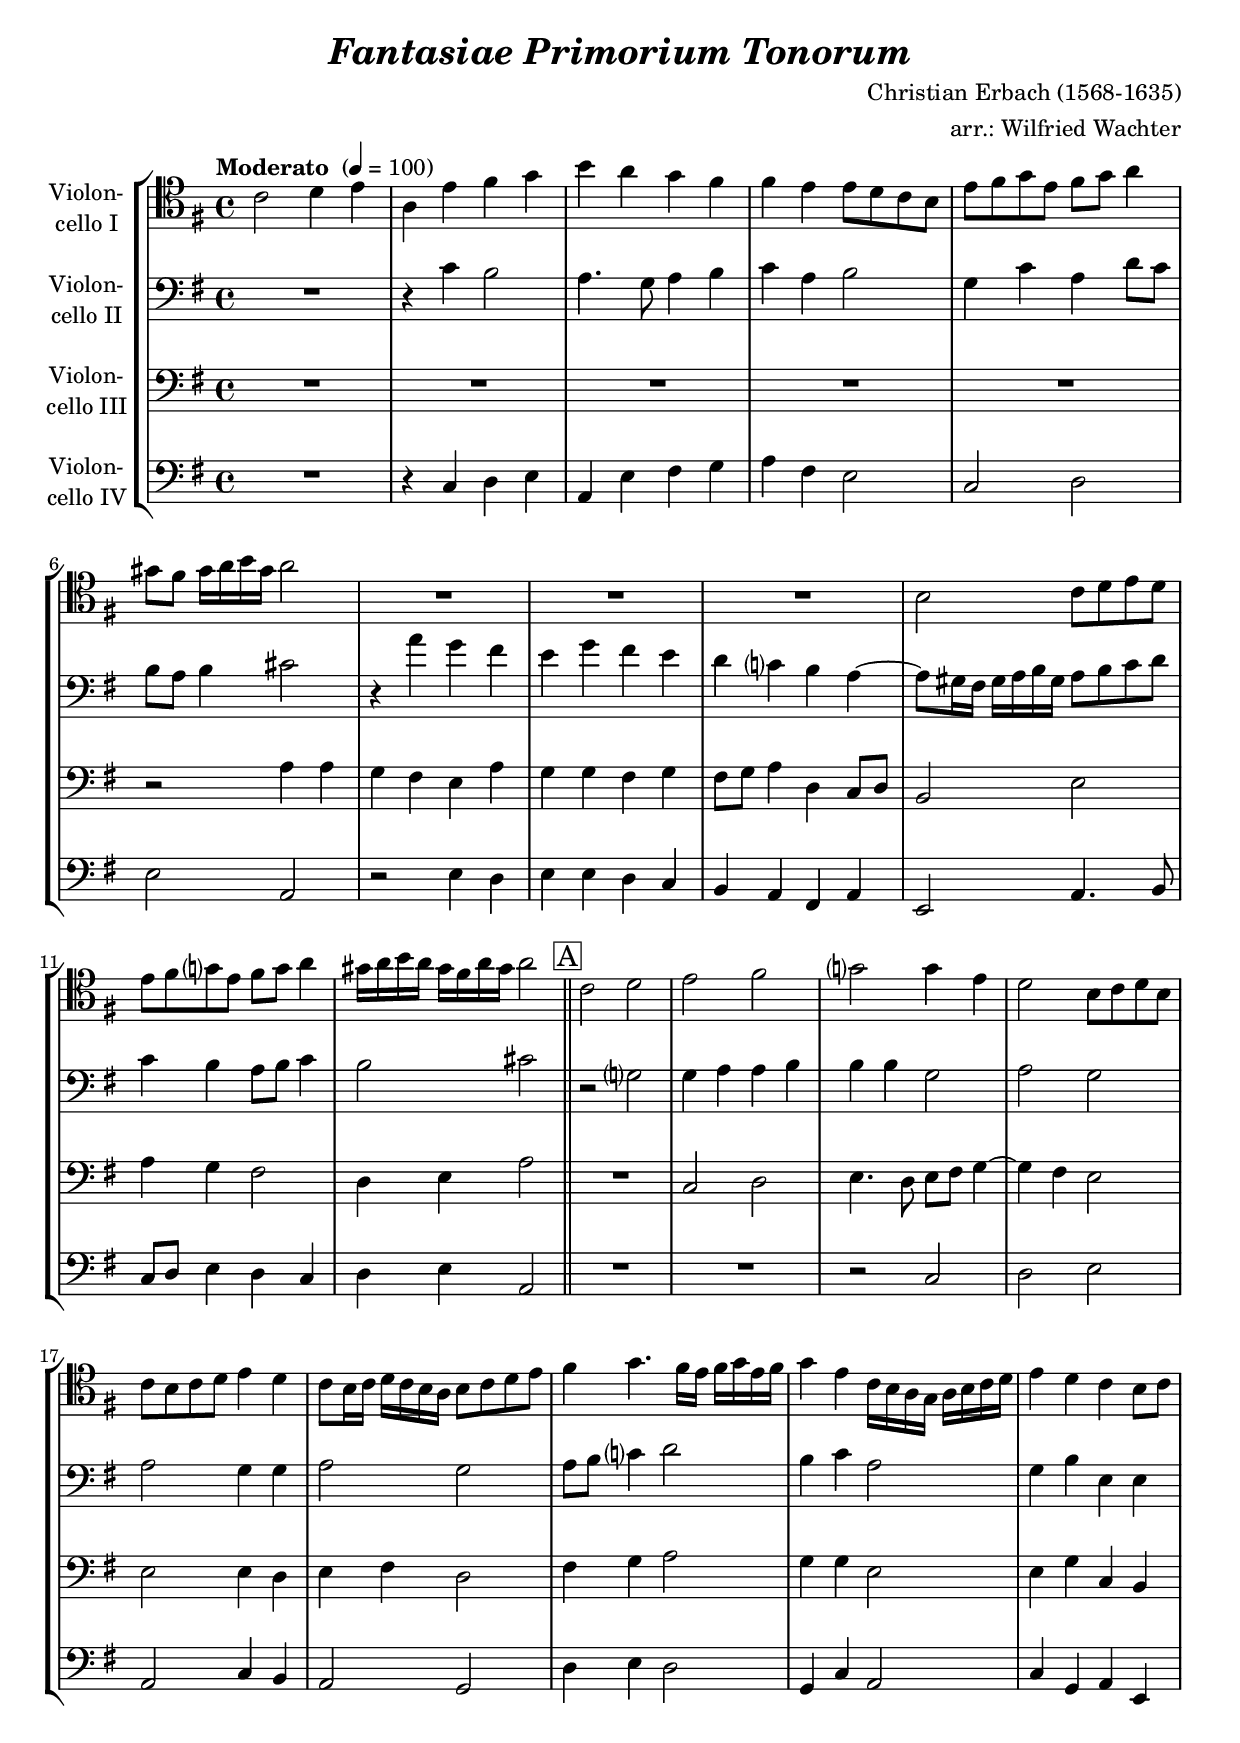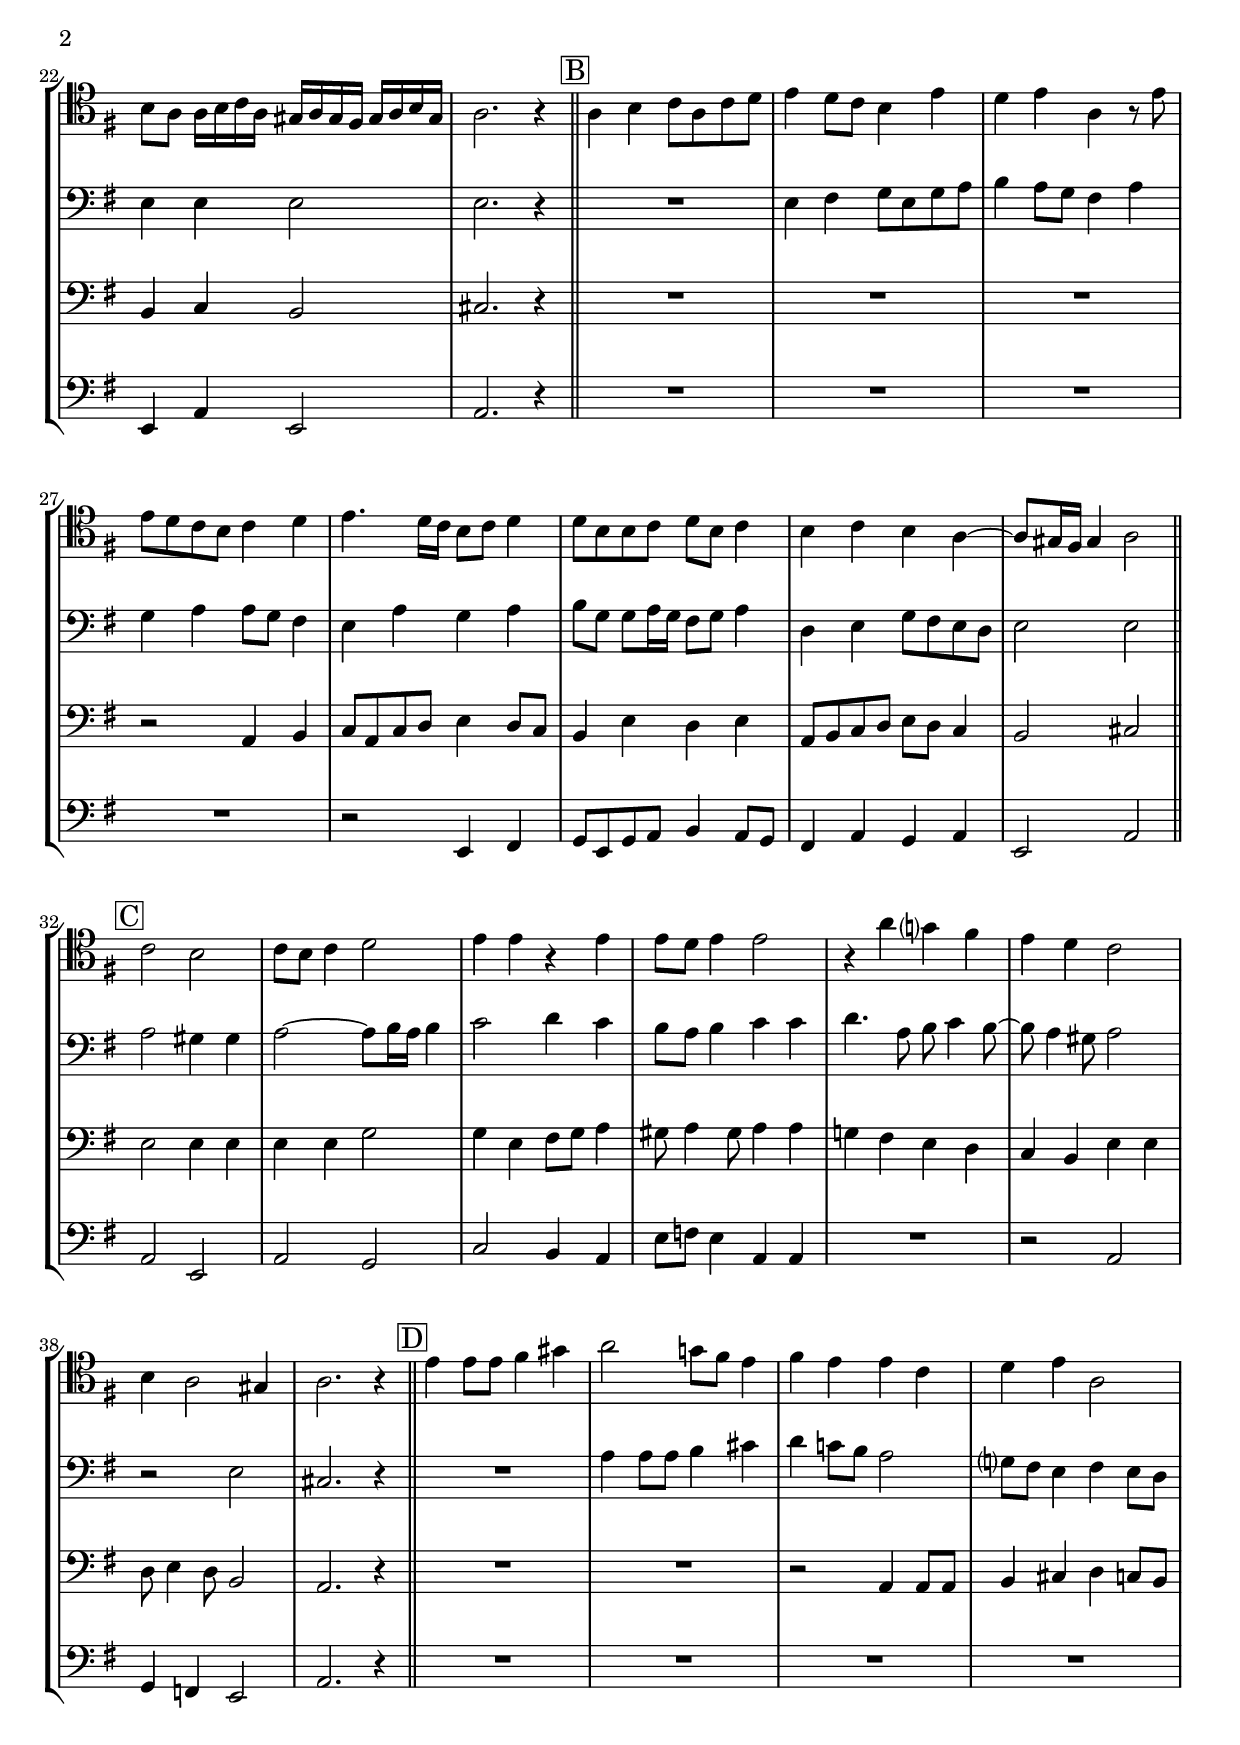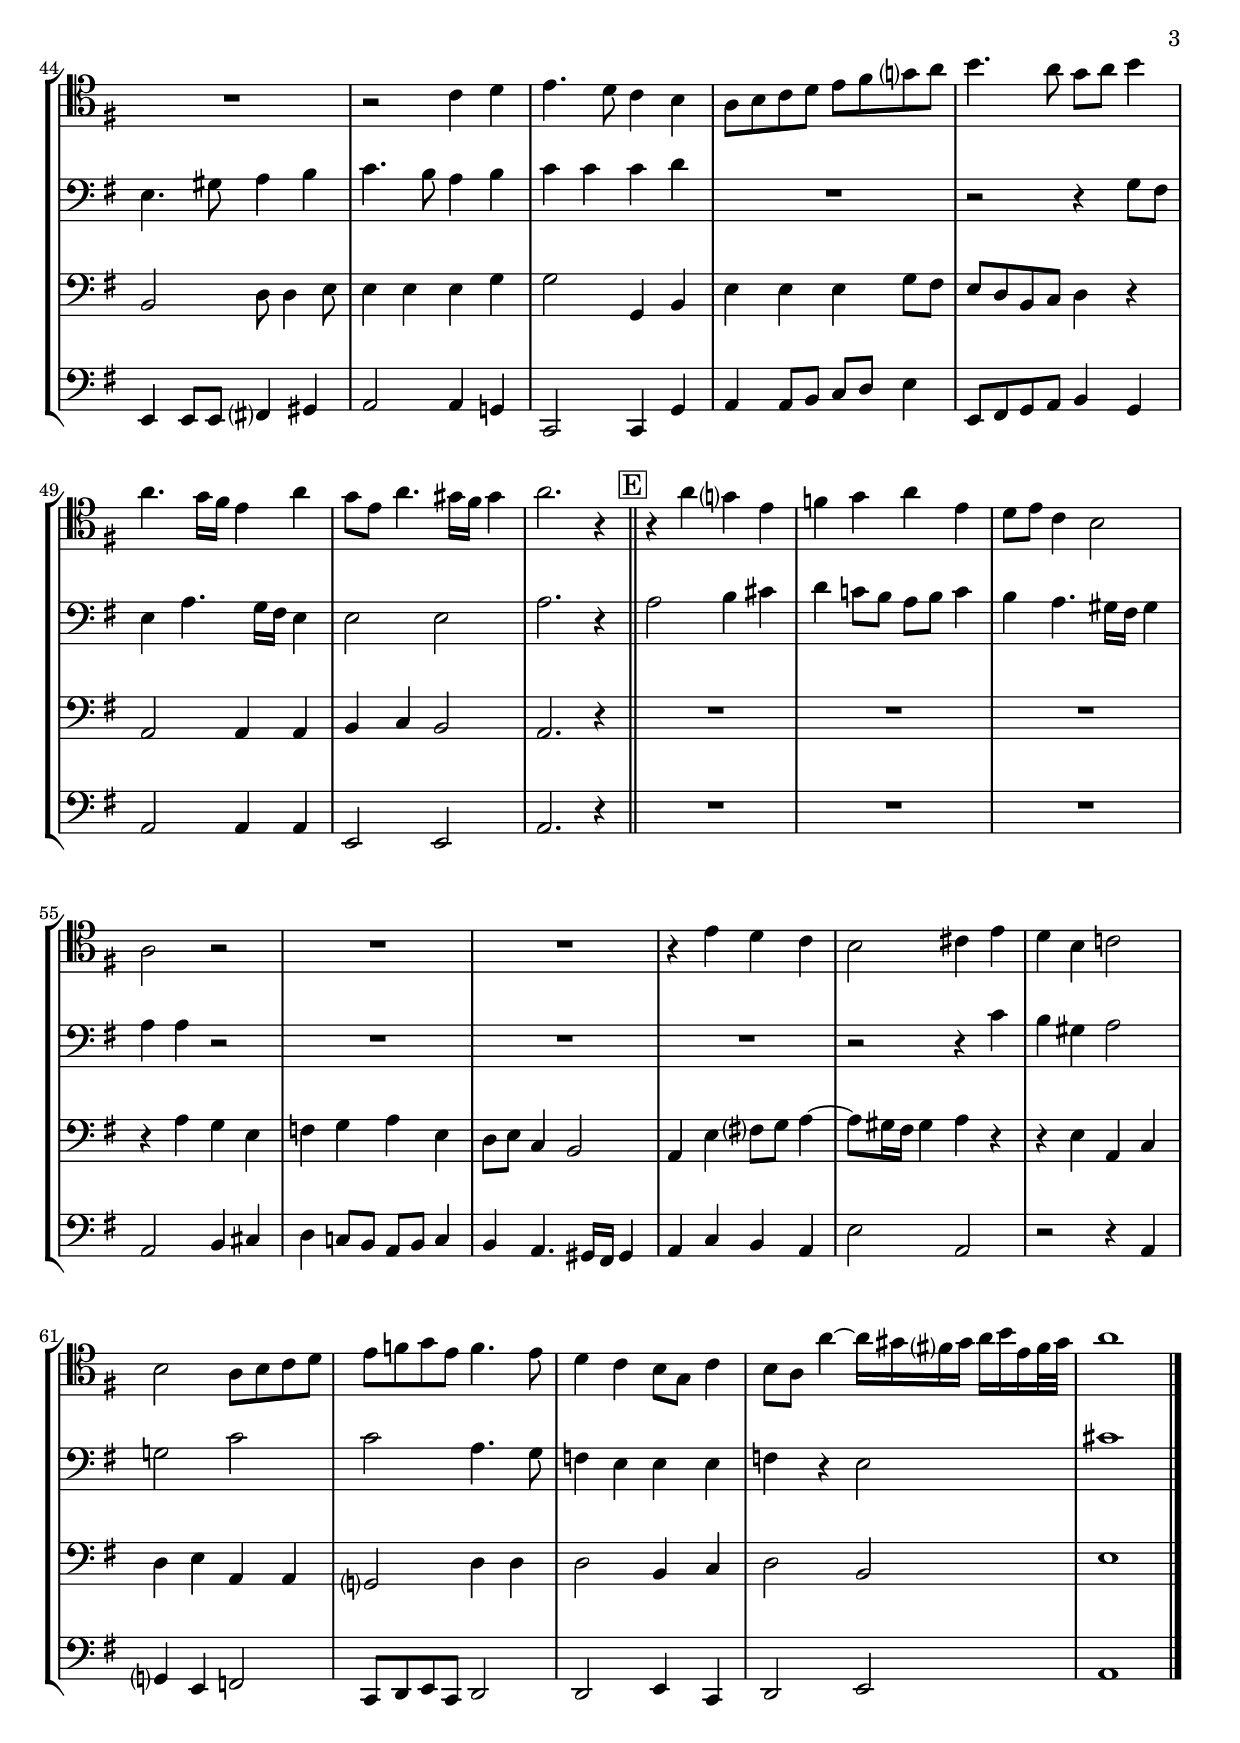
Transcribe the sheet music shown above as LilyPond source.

\version "2.18.2"
\include "deutsch.ly"
  
#(set-global-staff-size 20)

\header {
  title     = \markup \bold \italic "Fantasiae Primorium Tonorum"
  composer  = "Christian Erbach (1568-1635)"
  arranger  = "arr.: Wilfried Wachter"
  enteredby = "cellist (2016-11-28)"
%  piece     = ""
}

voiceconsts = {
  \key g \major
  \time 4/4
  \clef "bass"
% \numericTimeSignature
  \compressFullBarRests
  \tempo "Moderato " 4=100
}

%minstr = "harpsichord"
mist = "string ensemble 1"
%minstr = "accordion"
miba = "bassoon"
milo = "drawbar organ"

boxa = { \bar "||" \mark \markup \box "A" }
boxb = { \bar "||" \mark \markup \box "B" }
boxc = { \bar "||" \mark \markup \box "C" }
boxd = { \bar "||" \mark \markup \box "D" }
boxe = { \bar "||" \mark \markup \box "E" }

va = \relative c' {
  \voiceconsts
  \clef "tenor"

  c2 d4 e
  a, e' fis g
  h a g fis
  fis e e8 d c h
  e fis g e fis g a4
  gis8 fis gis16 a h gis a2
  R1*3

  h,2 c8 d e d
  e fis g? e fis g a4
  gis16 a h a gis fis a gis a2 \boxa
  c, d
  e fis
  g? g4 e
  d2 h8 c d h

  c h c d e4 d
  c8 h16 c d c h a h8 c d e
  fis4 g4. fis16 e fis g e fis
  g4 e c16 h a g a h c d
  e4 d c h8 c

  h a a16 h c a gis a gis fis gis a h gis
  a2. r4 \boxb
  a4 h c8 a c d
  e4 d8 c h4 e
  d e a, r8 e'
  e d c h c4 d

  e4. d16 c h8 c d4
  d8 h h c d h c4
  h c h a~
  a8 gis16 fis gis4 a2 \boxc
  c h
  c8 h c4 d2
  e4 e r e
  e8 d e4 e2

  r4 a g? fis
  e d c2
  h4 a2 gis4
  a2. r4 \boxd
  e' e8 e fis4 gis
  a2 g!8 fis  e4
  fis e e c
  d e a,2
  R1

  r2 c4 d
  e4. d8 c4 h
  a8 h c d e fis g? a
  h4. a8 g a h4
  a4. g16 fis e4 a
  g8 e a4. gis16 fis gis4
  a2. r4 \boxe

  r a g? e
  f g a e
  d8 e c4 h2
  a r
  R1*2
  r4 e' d c
  h2 cis4 e
  d h c!2
  h a8 h c d

  e f g e f4. e8
  d4 c h8 g c4
  h8 a a'4~ a16 gis fis? gis a h e, fis32 gis
  a1 \bar "|."
}

vb = \relative c' {
  \voiceconsts

  R1
  r4 c h2
  a4. g8 a4 h
  c a h2
  g4 c a d8 c
  h a h4 cis2
  r4 a' g fis
  e g fis e
  d c? h a~

  a8 gis16 fis gis a h gis a8 h c d
  c4 h a8 h c4
  h2 cis \boxa
  r g?
  g4 a a h
  h h g2
  a g
  a g4 g
  a2 g

  a8 h c?4 d2
  h4 c a2
  g4 h e, e
  e e e2
  e2. r4 \boxb
  R1
  e4 fis g8 e g a
  h4 a8 g fis4 a
  g a a8 g fis4

  e a g a
  h8 g g a16 g fis8 g a4
  d, e g8 fis e d
  e2 e \boxc
  a gis4 gis
  a2~ a8 h16 a h4
  c2 d4 c
  h8 a h4 c c

  d4. a8 h c4 h8~
  h a4 gis8 a2
  r e
  cis2. r4 \boxd
  R1
  a'4 a8 a h4 cis
  d c!8 h a2
  g?8 fis e4 fis e8 d

  e4. gis8 a4 h
  c4. h8 a4 h
  c c c d
  R1
  r2 r4 g,8 fis
  e4 a4. g16 fis e4
  e2 e
  a2. r4 \boxe
  a2 h4 cis

  d c!8 h a h c4
  h a4. gis16 fis gis4
  a a r2
  R1*3
  r2 r4 c
  h gis a2
  g! c
  c a4. g8
  f4 e e e

  f r e2
  cis'1 \bar "|."
}

vc = \relative c' {
  \voiceconsts

  R1*5
  r2 a4 a
  g fis e a
  g g fis g
  fis8 g a4 d, c8 d
  h2 e
  a4 g fis2
  d4 e a2 \boxa
  R1
  c,2 d

  e4. d8 e fis g4~
  g fis e2
  e e4 d
  e fis d2
  fis4 g a2
  g4 g e2
  e4 g c, h
  h c h2
  cis2. r4 \boxb
  R1*3

  r2 a4 h
  c8 a c d e4 d8 c
  h4 e d e
  a,8 h c d
  e d c4
  h2 cis \boxc
  e e4 e
  e e g2
  g4 e fis8 g a4

  gis8 a4 gis8 a4 a
  g! fis e d
  c h e e
  d8 e4 d8 h2
  a2. r4 \boxd
  R1*2
  r2 a4 a8 a
  h4 cis d c8 h

  h2 d8 d4 e8
  e4 e e g
  g2 g,4 h
  e e e g8 fis
  e d h c d4 r
  a2 a4 a
  h c h2
  a2. r4 \boxe
  R1*3

  r4 a' g e
  f g a e
  d8 e c4 h2
  a4 e' fis?8 g a4~
  a8 gis16 fis gis4 a r
  r e a, c
  d e a, a
  g?2 d'4 d
  d2 h4 c

  d2 h
  e1 \bar "|."
}

vd = \relative c {
  \voiceconsts

  R1
  r4 c d e
  a, e' fis g
  a fis e2
  c d
  e a,
  r e'4 d
  e e d c
  h a fis a
  e2 a4. h8

  c d e4 d c
  d e a,2 \boxa
  R1*2
  r2 c
  d e
  a, c4 h
  a2 g
  d'4 e d2
  g,4 c a2
  c4 g a e
  e a e2

  a2. r4 \boxb
  R1*4
  r2 e4 fis
  g8 e g a h4 a8 g
  fis4 a g a
  e2 a \boxc
  a e
  a g
  c h4 a
  e'8 f e4 a, a

  R1
  r2 a
  g4 f e2
  a2. r4 \boxd
  R1*4
  e4 e8 e fis?4 gis
  a2 a4 g!
  c,2 c4 g'
  a a8 h c d e4

  e,8 fis g a h4 g
  a2 a4 a
  e2 e
  a2. r4 \boxe
  R1*3
  a2 h4 cis
  d c!8 h a h c4
  h a4. gis16 fis gis4

  a c h a
  e'2 a,
  r r4 a
  g? e f2
  c8 d e c d2
  d e4 c
  d2 e
  a1 \bar "|."
}


music = \new StaffGroup <<
      \new Staff {
	\set Staff.midiInstrument = \mist
	\set Staff.instrumentName = \markup \center-column { "Violon-" "cello I" }
	\transpose g g { \va }
      }
      
      \new Staff {
	\set Staff.midiInstrument = \mist
	\set Staff.instrumentName = \markup \center-column { "Violon-" "cello II" }
	\transpose g g { \vb }
      }
      
      \new Staff {
	\set Staff.midiInstrument = \mist
	\set Staff.instrumentName = \markup \center-column { "Violon-" "cello III" }
	\transpose g g { \vc }
      }
      
      \new Staff {
	\set Staff.midiInstrument = \miba
	\set Staff.instrumentName = \markup \center-column { "Violon-" "cello IV" }
	\transpose g g { \vd }
      }
>>

\book {
  \score {
    \music
    \layout {}
  }

  \score {
    \unfoldRepeats \music

    \midi {
      \context {
        \Score
      }
    }
  }
}
